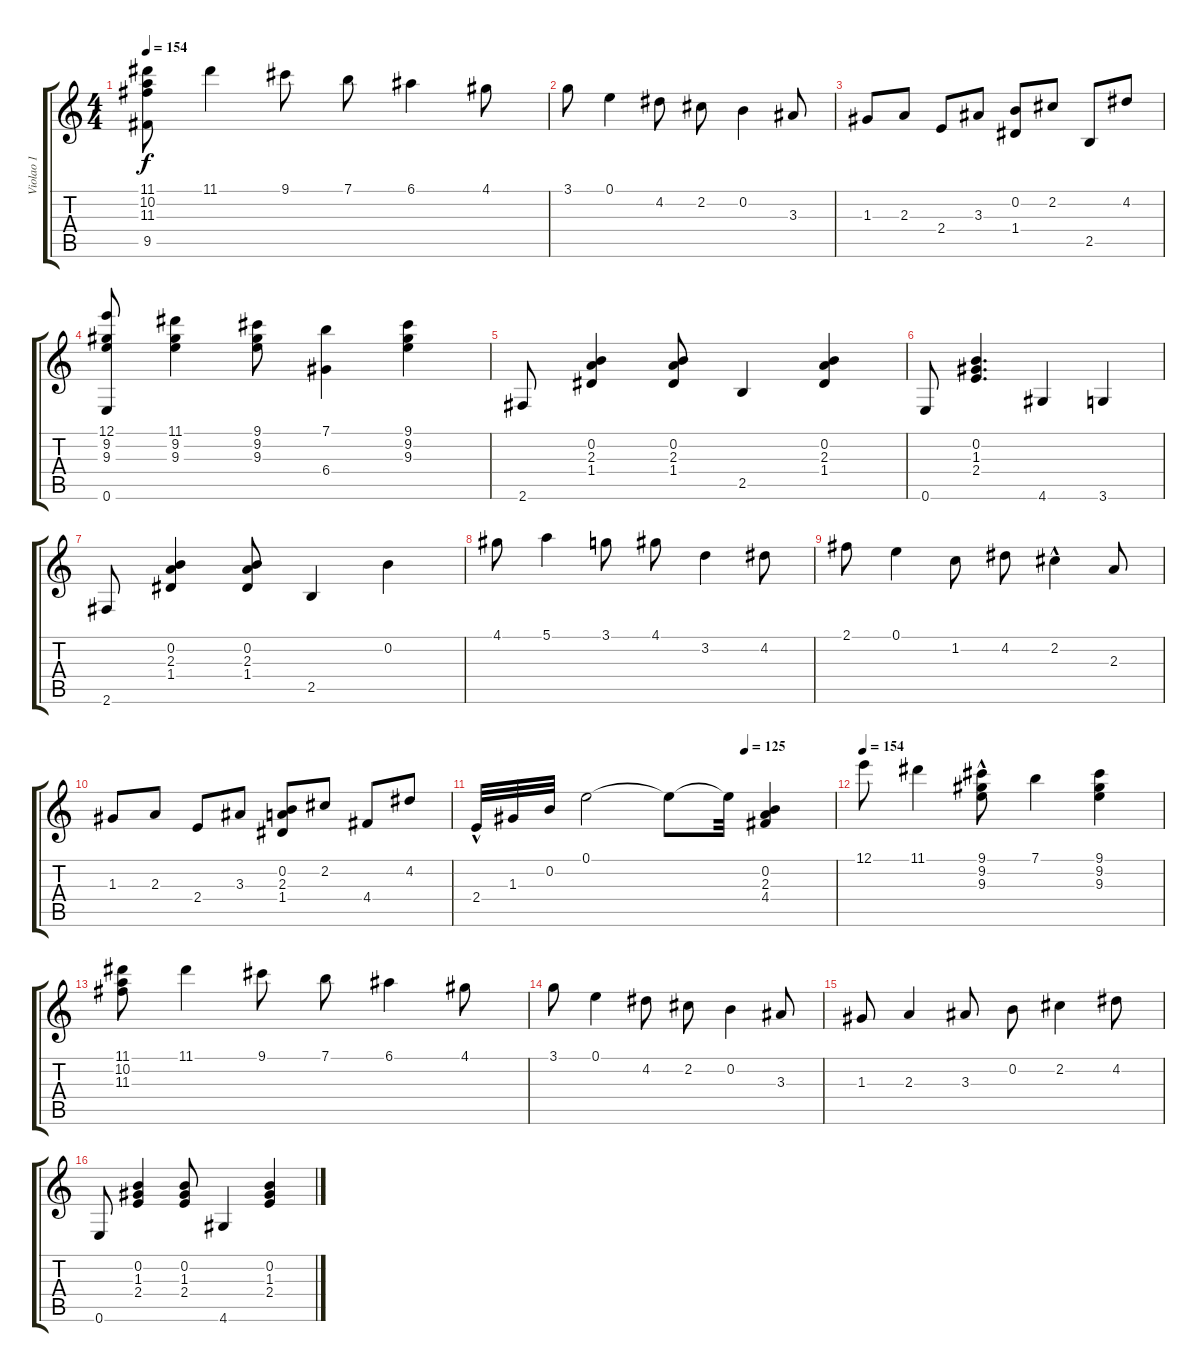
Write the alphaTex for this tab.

\track ("Violao 1" "Violao 1") {instrument acousticguitarnylon}
\staff {score tabs}
\tuning (E4 B3 G3 D3 A2 E2) {hide}
\ts (4 4)
\tempo 154
\clef g2
\ks c
(11.1 10.2 11.3 9.5).8{dy f} 11.1.4 9.1.8 7.1.8 6.1.4 4.1.8 |
3.1.8 0.1.4 4.2.8 2.2.8 0.2.4 3.3.8 |
1.3.8 2.3.8 2.4.8 3.3.8 (0.2 1.4).8 2.2.8 2.5.8 4.2.8 |
(12.1 9.2 9.3 0.6).8 (11.1 9.2 9.3).4 (9.1 9.2 9.3).8 (7.1 6.4).4 (9.1 9.2 9.3).4 |
2.6.8 (0.2 2.3 1.4).4 (0.2 2.3 1.4).8 2.5.4 (0.2 2.3 1.4).4 |
0.6.8 (0.2 1.3 2.4).4{d} 4.6.4 3.6.4 |
2.6.8 (0.2 2.3 1.4).4 (0.2 2.3 1.4).8 2.5.4 0.2.4 |
4.1.8 5.1.4 3.1.8 4.1.8 3.2.4 4.2.8 |
2.1.8 0.1.4 1.2.8 4.2.8 2.2{hac}.4 2.3.8 |
1.3.8 2.3.8 2.4.8 3.3.8 (0.2 2.3 1.4).8 2.2.8 4.4.8 4.2.8 |
\tempo (125 0.75)
2.4{hac}.32 1.3.32 0.2.32 0.1.2 0.1{t}.8 0.1{t}.32 (0.2 2.3 4.4).4 |
\tempo 154
12.1.8 11.1.4 (9.1 9.2{hac} 9.3{hac}).8 7.1.4 (9.1 9.2 9.3).4 |
(11.1 10.2 11.3).8 11.1.4 9.1.8 7.1.8 6.1.4 4.1.8 |
3.1.8 0.1.4 4.2.8 2.2.8 0.2.4 3.3.8 |
1.3.8 2.3.4 3.3.8 0.2.8 2.2.4 4.2.8 |
0.6.8 (0.2 1.3 2.4).4 (0.2 1.3 2.4).8 4.6.4 (0.2 1.3 2.4).4
